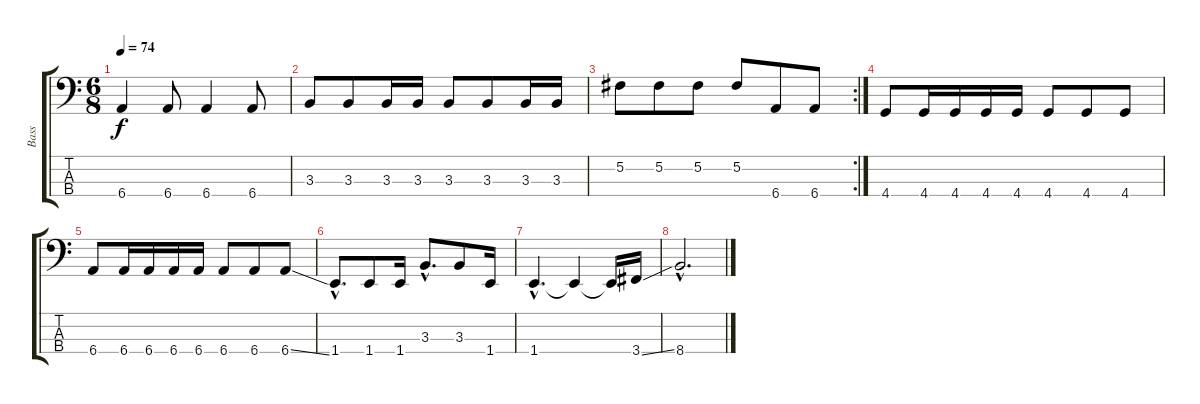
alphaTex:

\track ("Bass" "Bass") {instrument electricbassfinger}
\staff {score tabs}
\tuning (Gb2 Db2 Ab1 Eb1) {hide}
\ts (6 8)
\tempo 74
\clef f4
\ks c
6.4.4{dy f} 6.4.8 6.4.4 6.4.8 |
3.3.8 3.3.8 3.3.16 3.3.16 3.3.8 3.3.8 3.3.16 3.3.16 |
\rc 2
5.2.8 5.2.8 5.2.8 5.2.8 6.4.8 6.4.8 |
4.4.8 4.4.16 4.4.16 4.4.16 4.4.16 4.4.8 4.4.8 4.4.8 |
6.4.8 6.4.16 6.4.16 6.4.16 6.4.16 6.4.8 6.4.8 6.4{ss}.8 |
1.4{hac}.8{d} 1.4.8 1.4.16 3.3{hac}.8{d} 3.3.8 1.4.16 |
1.4{hac}.4{d} 1.4{t}.4 1.4{t}.16 3.4{ss}.16 |
8.4{hac}.2{d}
